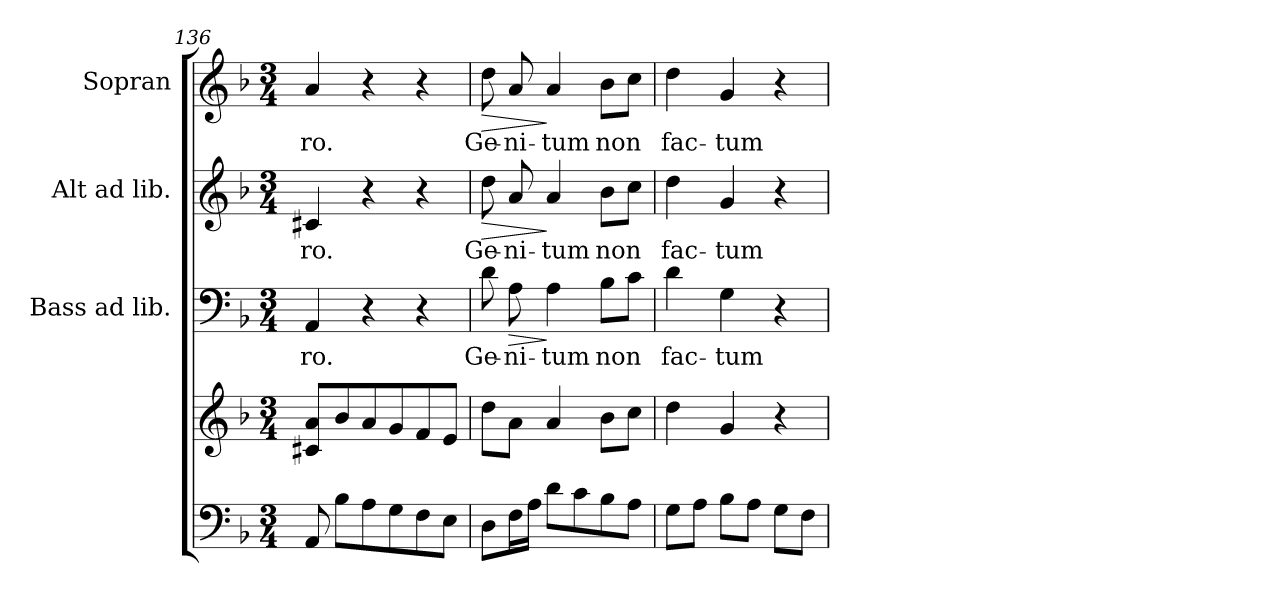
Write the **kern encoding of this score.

**kern	**kern	**kern	**text	**dynam	**kern	**text	**dynam	**kern	**text	**dynam
*part4	*part4	*part3	*part3	*part3	*part2	*part2	*part2	*part1	*part1	*part1
*staff5	*staff4	*staff3	*staff3	*staff3	*staff2	*staff2	*staff2	*staff1	*staff1	*staff1
*	*	*I"Bass ad lib.	*	*	*I"Alt ad lib.	*	*	*I"Sopran	*	*
*	*	*I'B.	*	*	*I'A.	*	*	*I'S.	*	*
!!LO:LB:g=z
*clefF4	*clefG2	*clefF4	*	*	*clefG2	*	*	*clefG2	*	*
*k[b-]	*k[b-]	*k[b-]	*	*	*k[b-]	*	*	*k[b-]	*	*
*F:	*F:	*F:	*	*	*F:	*	*	*F:	*	*
*M3/4	*M3/4	*M3/4	*	*	*M3/4	*	*	*M3/4	*	*
=136	=136	=136	=136	=136	=136	=136	=136	=136	=136	=136
!	!	!	!LO:LY:b	!	!	!LO:LY:b	!	!	!LO:LY:b	!
8AA/	8c#X/ 8a/L	4AA/	-ro.	.	4c#X/	-ro.	.	4a/	-ro.	.
8B-\L	8b-/	.	.	.	.	.	.	.	.	.
8A\	8a/	4r	.	.	4r	.	.	4r	.	.
8G\	8g/	.	.	.	.	.	.	.	.	.
8F\	8f/	4r	.	.	4r	.	.	4r	.	.
8E\J	8e/J	.	.	.	.	.	.	.	.	.
=137	=137	=137	=137	=137	=137	=137	=137	=137	=137	=137
!	!	!	!LO:LY:b	!	!	!LO:LY:b	!LO:HP:b	!	!LO:LY:b	!LO:HP:b
8D\L	8dd\L	8d\	Ge-	.	8dd\	Ge-	>	8dd\	Ge-	>
!	!	!	!LO:LY:b	!LO:HP:b	!	!LO:LY:b	!	!	!LO:LY:b	!
16F\L	8a\J	8A\	-ni-	>	8a/	-ni-	.	8a/	-ni-	.
16A\JJ	.	.	.	.	.	.	.	.	.	.
!	!	!	!LO:LY:b	!	!	!LO:LY:b	!	!	!LO:LY:b	!
8d\L	4a/	4A\	-tum	]	4a/	-tum	]	4a/	-tum	]
8c\	.	.	.	.	.	.	.	.	.	.
!	!	!	!LO:LY:b	!	!	!LO:LY:b	!	!	!LO:LY:b	!
8B-\	8b-\L	8B-\L	non	.	8b-\L	non	.	8b-\L	non	.
8A\J	8cc\J	8c\J	.	.	8cc\J	.	.	8cc\J	.	.
=138	=138	=138	=138	=138	=138	=138	=138	=138	=138	=138
!	!	!	!LO:LY:b	!	!	!LO:LY:b	!	!	!LO:LY:b	!
8G\L	4dd\	4d\	fac-	.	4dd\	fac-	.	4dd\	fac-	.
8A\J	.	.	.	.	.	.	.	.	.	.
!	!	!	!LO:LY:b	!	!	!LO:LY:b	!	!	!LO:LY:b	!
8B-\L	4g/	4G\	-tum	.	4g/	-tum	.	4g/	-tum	.
8A\J	.	.	.	.	.	.	.	.	.	.
8G\L	4r	4r	.	.	4r	.	.	4r	.	.
8F\J	.	.	.	.	.	.	.	.	.	.
=	=	=	=	=	=	=	=	=	=	=
*-	*-	*-	*-	*-	*-	*-	*-	*-	*-	*-
